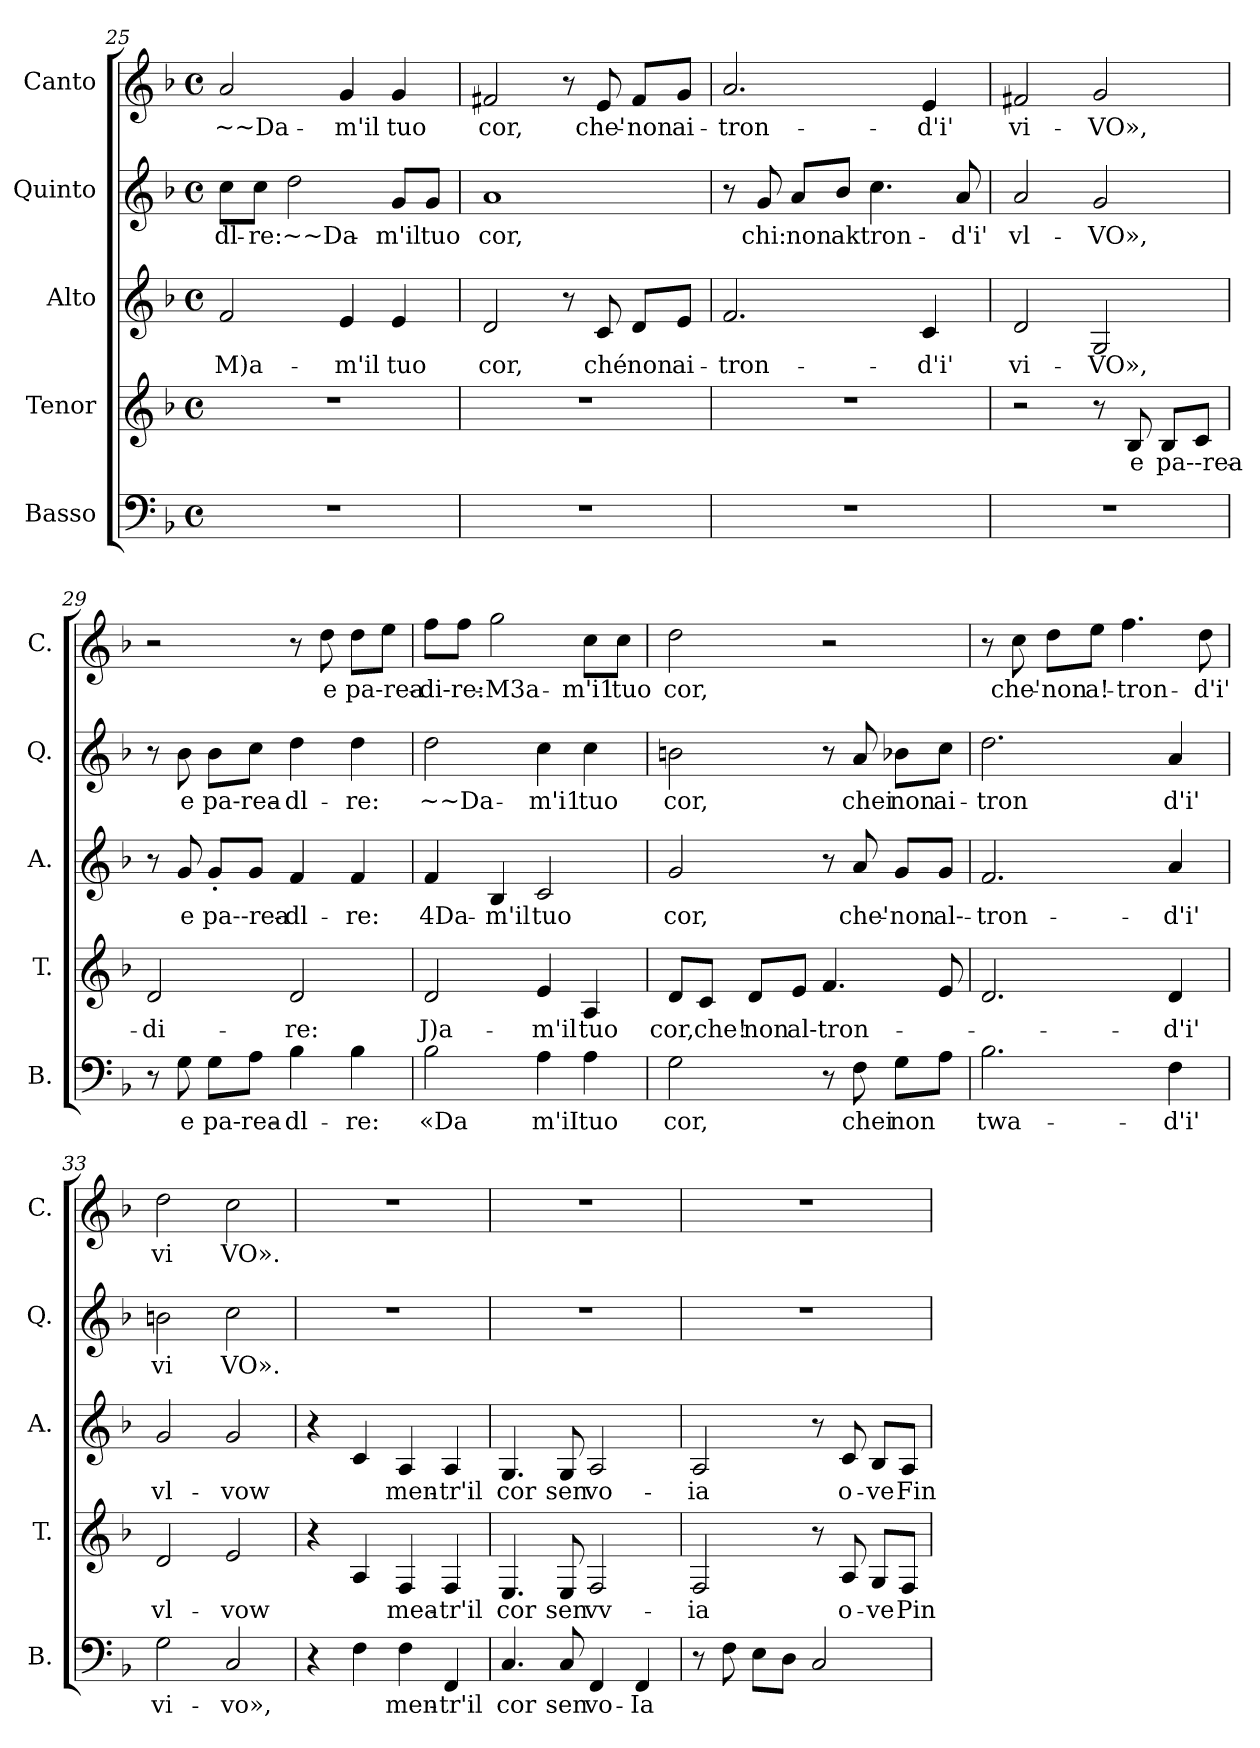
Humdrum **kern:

**kern	**text	**kern	**text	**kern	**text	**kern	**text	**kern	**text
*part5	*part5	*part4	*part4	*part3	*part3	*part2	*part2	*part1	*part1
*staff5	*staff5	*staff4	*staff4	*staff3	*staff3	*staff2	*staff2	*staff1	*staff1
*I"Basso	*	*I"Tenor	*	*I"Alto	*	*I"Quinto	*	*I"Canto	*
*I'B.	*	*I'T.	*	*I'A.	*	*I'Q.	*	*I'C.	*
*clefF4	*	*clefG2	*	*clefG2	*	*clefG2	*	*clefG2	*
*k[b-]	*	*k[b-]	*	*k[b-]	*	*k[b-]	*	*k[b-]	*
*F:	*	*F:	*	*F:	*	*F:	*	*F:	*
*M4/4	*	*M4/4	*	*M4/4	*	*M4/4	*	*M4/4	*
*met(c)	*	*met(c)	*	*met(c)	*	*met(c)	*	*met(c)	*
=25	=25	=25	=25	=25	=25	=25	=25	=25	=25
!	!	!	!	!	!LO:LY:b	!	!LO:LY:b	!	!LO:LY:b
1r	.	1r	.	2f/	-M)a-	8cc\L	-dl-	2a/	-~~Da-
!	!	!	!	!	!	!	!LO:LY:b	!	!
.	.	.	.	.	.	8cc\J	-re:	.	.
!	!	!	!	!	!	!	!LO:LY:b	!	!
.	.	.	.	.	.	2dd\	-~~Da-	.	.
!	!	!	!	!	!LO:LY:b	!	!	!	!LO:LY:b
.	.	.	.	4e/	-m'il	.	.	4g/	-m'il
!	!	!	!	!	!LO:LY:b	!	!LO:LY:b	!	!LO:LY:b
.	.	.	.	4e/	-tuo	8g/L	-m'il	4g/	-tuo
!	!	!	!	!	!	!	!LO:LY:b	!	!
.	.	.	.	.	.	8g/J	-tuo	.	.
=26	=26	=26	=26	=26	=26	=26	=26	=26	=26
!	!	!	!	!	!LO:LY:b	!	!LO:LY:b	!	!LO:LY:b
1r	.	1r	.	2d/	-cor,	1a	-cor,	2f#X/	-cor,
.	.	.	.	8r	.	.	.	8r	.
!	!	!	!	!	!LO:LY:b	!	!	!	!LO:LY:b
.	.	.	.	8c/	-ché	.	.	8e/	-che'-
!	!	!	!	!	!LO:LY:b	!	!	!	!LO:LY:b
.	.	.	.	8d/L	-non	.	.	8f#/L	-non
!	!	!	!	!	!LO:LY:b	!	!	!	!LO:LY:b
.	.	.	.	8e/J	-ai-	.	.	8g/J	-ai-
=27	=27	=27	=27	=27	=27	=27	=27	=27	=27
!	!	!	!	!	!LO:LY:b	!	!	!	!LO:LY:b
1r	.	1r	.	2.f/	-tron-	8r	.	2.a/	-tron-
!	!	!	!	!	!	!	!LO:LY:b	!	!
.	.	.	.	.	.	8g/	-chi:	.	.
!	!	!	!	!	!	!	!LO:LY:b	!	!
.	.	.	.	.	.	8a/L	-non	.	.
!	!	!	!	!	!	!	!LO:LY:b	!	!
.	.	.	.	.	.	8b-/J	-aktron-	.	.
.	.	.	.	.	.	4.cc\	.	.	.
!	!	!	!	!	!LO:LY:b	!	!	!	!LO:LY:b
.	.	.	.	4c/	-d'i'	.	.	4e/	-d'i'
!	!	!	!	!	!	!	!LO:LY:b	!	!
.	.	.	.	.	.	8a/	-d'i'	.	.
=28	=28	=28	=28	=28	=28	=28	=28	=28	=28
!	!	!	!	!	!LO:LY:b	!	!LO:LY:b	!	!LO:LY:b
1r	.	2r	.	2d/	-vi-	2a/	-vl-	2f#X/	-vi-
!	!	!	!	!	!LO:LY:b	!	!LO:LY:b	!	!LO:LY:b
.	.	8r	.	2G/	-VO»,	2g/	-VO»,	2g/	-VO»,
!	!	!	!LO:LY:b	!	!	!	!	!	!
.	.	8B-/	-e	.	.	.	.	.	.
!	!	!	!LO:LY:b	!	!	!	!	!	!
.	.	8B-/L	-pa--rea-	.	.	.	.	.	.
.	.	8c/J	.	.	.	.	.	.	.
!!LO:LB:g=z
=29	=29	=29	=29	=29	=29	=29	=29	=29	=29
!	!	!	!LO:LY:b	!	!	!	!	!	!
8r	.	2d/	-di-	8r	.	8r	.	2r	.
!	!LO:LY:b	!	!	!	!LO:LY:b	!	!LO:LY:b	!	!
8G\	-e	.	.	8g/	-e	8b-\	-e	.	.
!	!LO:LY:b	!	!	!	!LO:LY:b	!	!LO:LY:b	!	!
8G\L	-pa-rea-	.	.	8g'/L	-pa--rea-	8b-\L	-pa-rea-	.	.
8A\J	.	.	.	8g/J	.	8cc\J	.	.	.
!	!LO:LY:b	!	!LO:LY:b	!	!LO:LY:b	!	!LO:LY:b	!	!
4B-\	-dl-	2d/	-re:	4f/	-dl-	4dd\	-dl-	8r	.
!	!	!	!	!	!	!	!	!	!LO:LY:b
.	.	.	.	.	.	.	.	8dd\	-e
!	!LO:LY:b	!	!	!	!LO:LY:b	!	!LO:LY:b	!	!LO:LY:b
4B-\	-re:	.	.	4f/	-re:	4dd\	-re:	8dd\L	-pa-rea-
.	.	.	.	.	.	.	.	8ee\J	.
=30	=30	=30	=30	=30	=30	=30	=30	=30	=30
!	!LO:LY:b	!	!LO:LY:b	!	!LO:LY:b	!	!LO:LY:b	!	!LO:LY:b
2B-\	-«Da	2d/	-J)a-	4f/	-4Da-	2dd\	-~~Da-	8ff\L	-di-re:-
.	.	.	.	.	.	.	.	8ff\J	.
!	!	!	!	!	!LO:LY:b	!	!	!	!LO:LY:b
.	.	.	.	4B-/	-m'il	.	.	2gg\	-M3a-
!	!LO:LY:b	!	!LO:LY:b	!	!LO:LY:b	!	!LO:LY:b	!	!
4A\	-m'iI	4e/	-m'il	2c/	-tuo	4cc\	-m'i1	.	.
!	!LO:LY:b	!	!LO:LY:b	!	!	!	!LO:LY:b	!	!LO:LY:b
4A\	-tuo	4A/	-tuo	.	.	4cc\	-tuo	8cc\L	-m'i1
!	!	!	!	!	!	!	!	!	!LO:LY:b
.	.	.	.	.	.	.	.	8cc\J	-tuo
=31	=31	=31	=31	=31	=31	=31	=31	=31	=31
!	!LO:LY:b	!	!LO:LY:b	!	!LO:LY:b	!	!LO:LY:b	!	!LO:LY:b
2G\	-cor,	8d/L	-cor,	2g/	-cor,	2bn\	-cor,	2dd\	-cor,
!	!	!	!LO:LY:b	!	!	!	!	!	!
.	.	8c/J	-che!	.	.	.	.	.	.
!	!	!	!LO:LY:b	!	!	!	!	!	!
.	.	8d/L	-non	.	.	.	.	.	.
!	!	!	!LO:LY:b	!	!	!	!	!	!
.	.	8e/J	-al-tron-	.	.	.	.	.	.
8r	.	4.f/	.	8r	.	8r	.	2r	.
!	!LO:LY:b	!	!	!	!LO:LY:b	!	!LO:LY:b	!	!
8F\	-chei	.	.	8a/	-che'-	8a/	-chei	.	.
!	!LO:LY:b	!	!	!	!LO:LY:b	!	!LO:LY:b	!	!
8G\L	-non	.	.	8g/L	-non	8b-X\L	-non	.	.
!	!	!	!	!	!LO:LY:b	!	!LO:LY:b	!	!
8A\J	.	8e/	.	8g/J	-al---	8cc\J	-ai-	.	.
=32	=32	=32	=32	=32	=32	=32	=32	=32	=32
!	!LO:LY:b	!	!	!	!LO:LY:b	!	!LO:LY:b	!	!
2.B-\	-twa-	2.d/	.	2.f/	-tron-	2.dd\	-tron	8r	.
!	!	!	!	!	!	!	!	!	!LO:LY:b
.	.	.	.	.	.	.	.	8cc\	-che'-
!	!	!	!	!	!	!	!	!	!LO:LY:b
.	.	.	.	.	.	.	.	8dd\L	-non
!	!	!	!	!	!	!	!	!	!LO:LY:b
.	.	.	.	.	.	.	.	8ee\J	-a!-
!	!	!	!	!	!	!	!	!	!LO:LY:b
.	.	.	.	.	.	.	.	4.ff\	-tron-
!	!LO:LY:b	!	!LO:LY:b	!	!LO:LY:b	!	!LO:LY:b	!	!
4F\	-d'i'	4d/	-d'i'	4a/	-d'i'	4a/	-d'i'	.	.
!	!	!	!	!	!	!	!	!	!LO:LY:b
.	.	.	.	.	.	.	.	8dd\	-d'i'
!!LO:PB:g=z
=33	=33	=33	=33	=33	=33	=33	=33	=33	=33
!	!LO:LY:b	!	!LO:LY:b	!	!LO:LY:b	!	!LO:LY:b	!	!LO:LY:b
2G\	-vi-	2d/	-vl-	2g/	-vl-	2bn\	-vi	2dd\	-vi
!	!LO:LY:b	!	!LO:LY:b	!	!LO:LY:b	!	!LO:LY:b	!	!LO:LY:b
2C/	-vo»,	2e/	-vow	2g/	-vow	2cc\	-VO».	2cc\	-VO».
=34	=34	=34	=34	=34	=34	=34	=34	=34	=34
4r	.	4r	.	4r	.	1r	.	1r	.
4F\	.	4A/	.	4c/	.	.	.	.	.
!	!LO:LY:b	!	!LO:LY:b	!	!LO:LY:b	!	!	!	!
4F\	-men-	4F/	-mea-	4A/	-men-	.	.	.	.
!	!LO:LY:b	!	!LO:LY:b	!	!LO:LY:b	!	!	!	!
4FF/	-tr'il	4F/	-tr'il	4A/	-tr'il	.	.	.	.
=35	=35	=35	=35	=35	=35	=35	=35	=35	=35
!	!LO:LY:b	!	!LO:LY:b	!	!LO:LY:b	!	!	!	!
4.C/	-cor	4.E/	-cor	4.G/	-cor	1r	.	1r	.
!	!LO:LY:b	!	!LO:LY:b	!	!LO:LY:b	!	!	!	!
8C/	-sen	8E/	-sen	8G/	-sen	.	.	.	.
!	!LO:LY:b	!	!LO:LY:b	!	!LO:LY:b	!	!	!	!
4FF/	-vo-	2F/	-vv-	2A/	-vo-	.	.	.	.
!	!LO:LY:b	!	!	!	!	!	!	!	!
4FF/	-Ia	.	.	.	.	.	.	.	.
=36	=36	=36	=36	=36	=36	=36	=36	=36	=36
!	!	!	!LO:LY:b	!	!LO:LY:b	!	!	!	!
8r	.	2F/	-ia	2A/	-ia	1r	.	1r	.
8F\	.	.	.	.	.	.	.	.	.
8E\L	.	.	.	.	.	.	.	.	.
8D\J	.	.	.	.	.	.	.	.	.
2C/	.	8r	.	8r	.	.	.	.	.
!	!	!	!LO:LY:b	!	!LO:LY:b	!	!	!	!
.	.	8A/	-o-	8c/	-o-	.	.	.	.
!	!	!	!LO:LY:b	!	!LO:LY:b	!	!	!	!
.	.	8G/L	-ve	8B-/L	-ve	.	.	.	.
!	!	!	!LO:LY:b	!	!LO:LY:b	!	!	!	!
.	.	8F/J	-Pin-	8A/J	-Fin-	.	.	.	.
=	=	=	=	=	=	=	=	=	=
*-	*-	*-	*-	*-	*-	*-	*-	*-	*-
